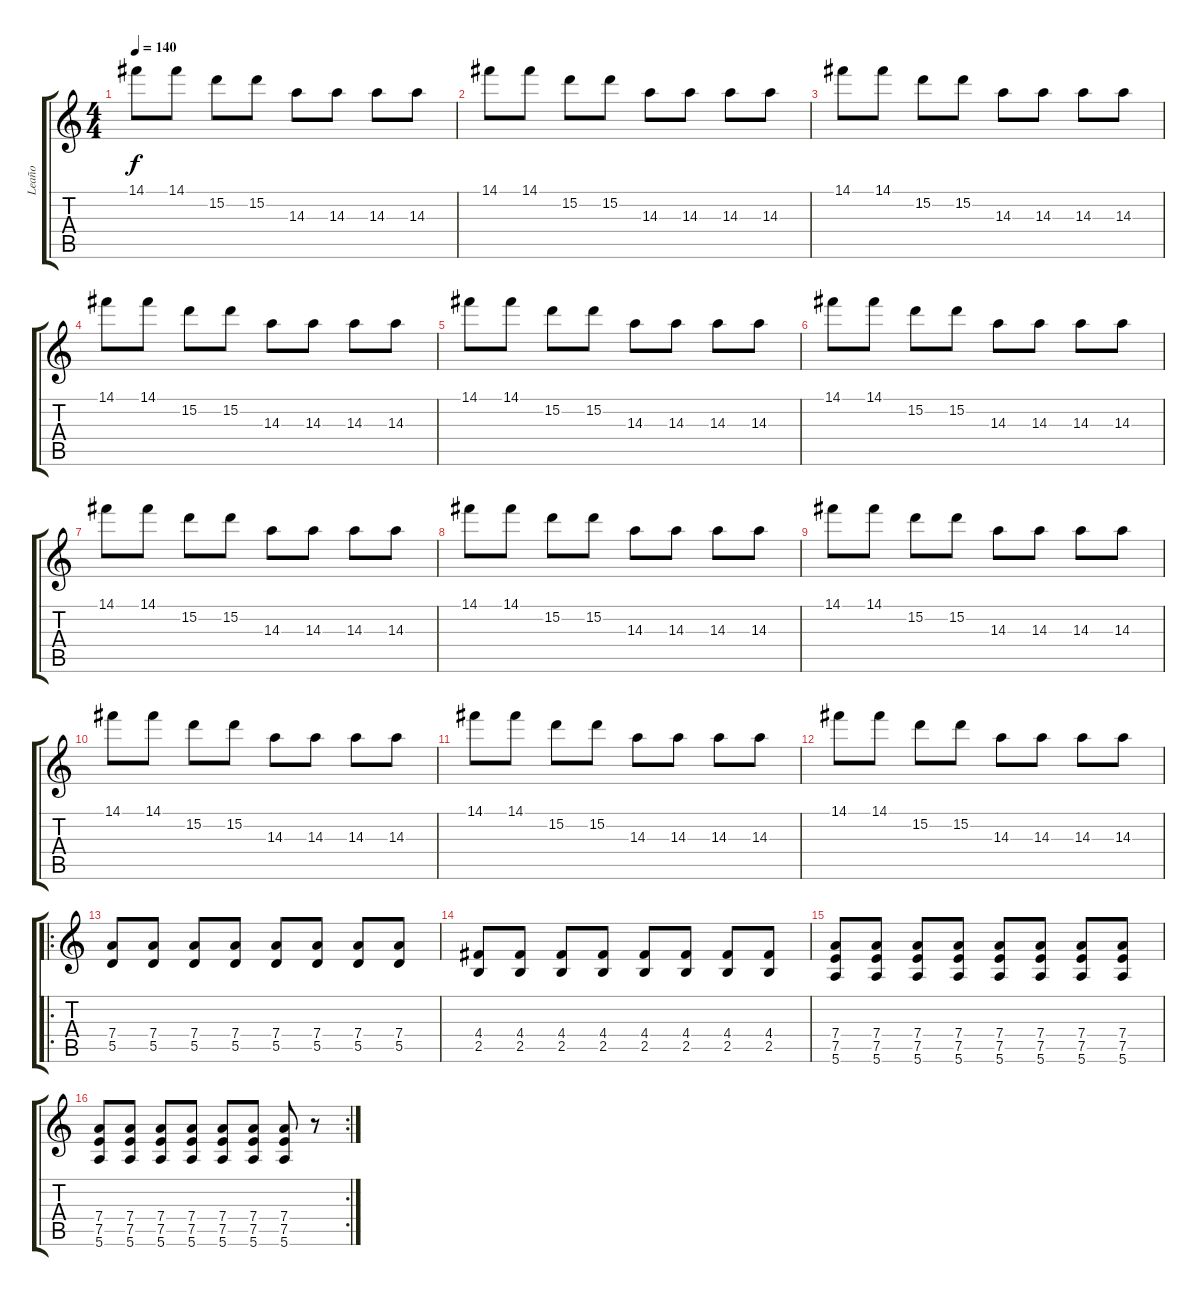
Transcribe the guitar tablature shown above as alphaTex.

\track ("Leaño" "Leaño") {instrument acousticguitarsteel}
\staff {score tabs}
\tuning (E4 B3 G3 D3 A2 E2) {hide}
\ts (4 4)
\tempo 140
\clef g2
\ks c
14.1.8{dy f} 14.1.8 15.2.8 15.2.8 14.3.8 14.3.8 14.3.8 14.3.8 |
14.1.8 14.1.8 15.2.8 15.2.8 14.3.8 14.3.8 14.3.8 14.3.8 |
14.1.8 14.1.8 15.2.8 15.2.8 14.3.8 14.3.8 14.3.8 14.3.8 |
14.1.8 14.1.8 15.2.8 15.2.8 14.3.8 14.3.8 14.3.8 14.3.8 |
14.1.8 14.1.8 15.2.8 15.2.8 14.3.8 14.3.8 14.3.8 14.3.8 |
14.1.8 14.1.8 15.2.8 15.2.8 14.3.8 14.3.8 14.3.8 14.3.8 |
14.1.8 14.1.8 15.2.8 15.2.8 14.3.8 14.3.8 14.3.8 14.3.8 |
14.1.8 14.1.8 15.2.8 15.2.8 14.3.8 14.3.8 14.3.8 14.3.8 |
14.1.8 14.1.8 15.2.8 15.2.8 14.3.8 14.3.8 14.3.8 14.3.8 |
14.1.8 14.1.8 15.2.8 15.2.8 14.3.8 14.3.8 14.3.8 14.3.8 |
14.1.8 14.1.8 15.2.8 15.2.8 14.3.8 14.3.8 14.3.8 14.3.8 |
14.1.8 14.1.8 15.2.8 15.2.8 14.3.8 14.3.8 14.3.8 14.3.8 |
\ro
(7.4 5.5).8 (7.4 5.5).8 (7.4 5.5).8 (7.4 5.5).8 (7.4 5.5).8 (7.4 5.5).8 (7.4 5.5).8 (7.4 5.5).8 |
(4.4 2.5).8 (4.4 2.5).8 (4.4 2.5).8 (4.4 2.5).8 (4.4 2.5).8 (4.4 2.5).8 (4.4 2.5).8 (4.4 2.5).8 |
(7.4 7.5 5.6).8 (7.4 7.5 5.6).8 (7.4 7.5 5.6).8 (7.4 7.5 5.6).8 (7.4 7.5 5.6).8 (7.4 7.5 5.6).8 (7.4 7.5 5.6).8 (7.4 7.5 5.6).8 |
\rc 2
(7.4 7.5 5.6).8 (7.4 7.5 5.6).8 (7.4 7.5 5.6).8 (7.4 7.5 5.6).8 (7.4 7.5 5.6).8 (7.4 7.5 5.6).8 (7.4 7.5 5.6).8 r.8
